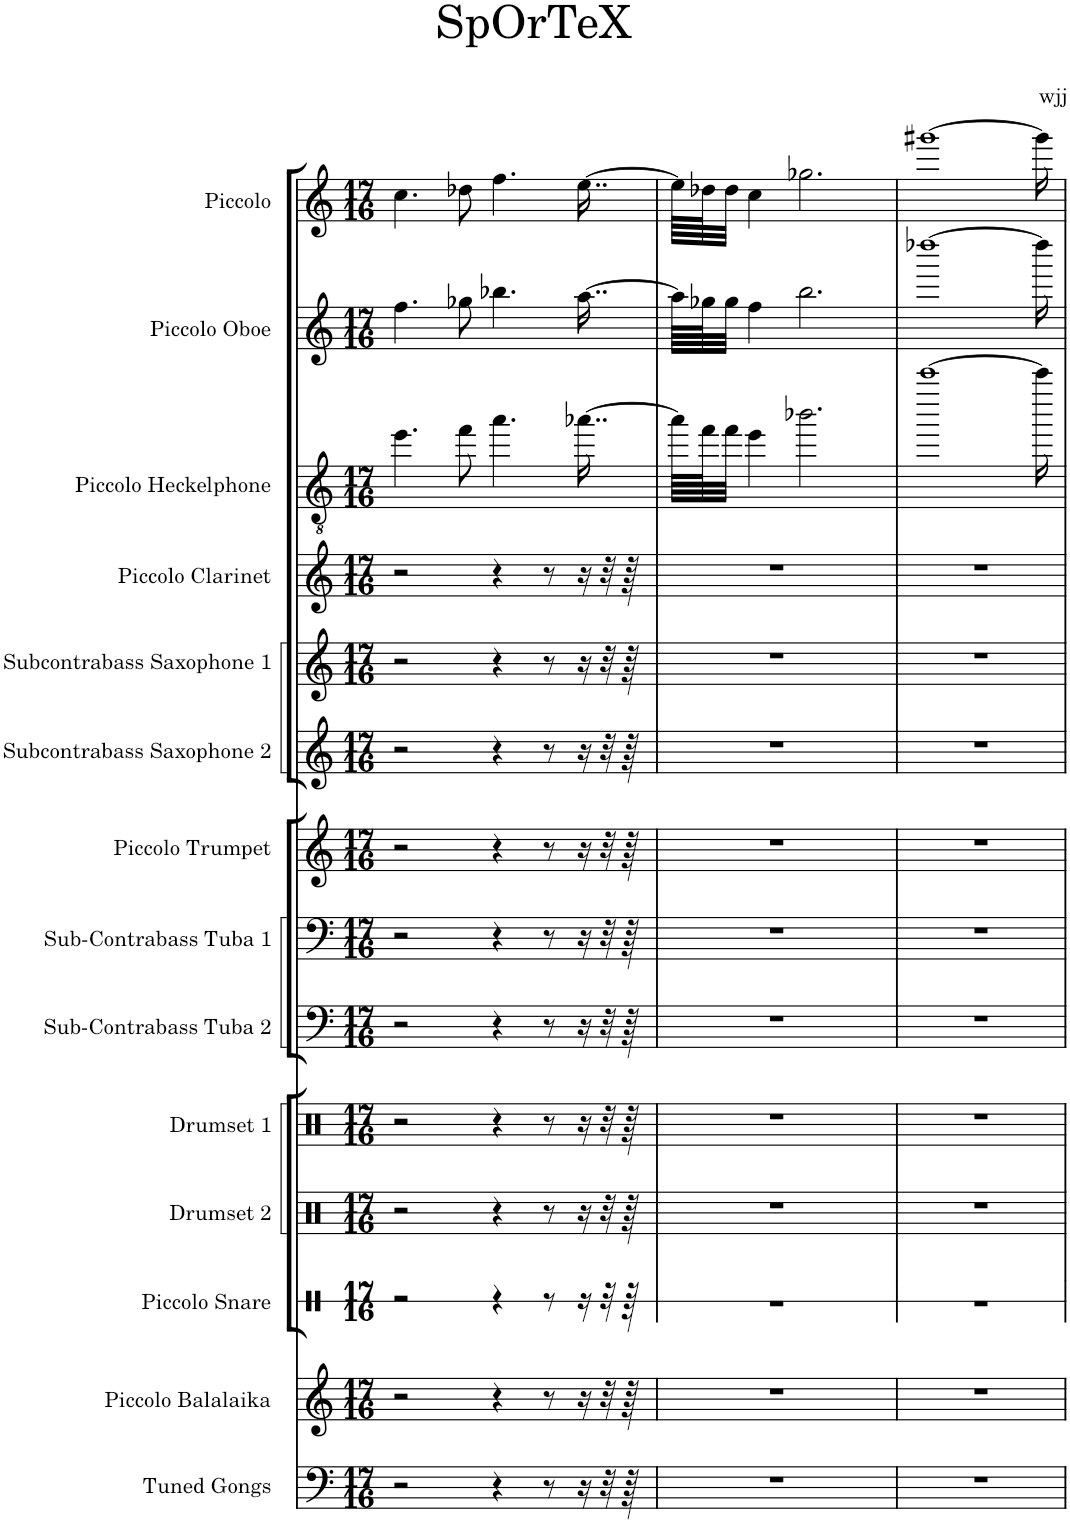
**kern	**kern	**kern	**kern	**kern	**kern	**kern	**kern	**kern	**kern	**kern	**kern	**kern	**kern
*part14	*part13	*part12	*part11	*part10	*part9	*part8	*part7	*part6	*part5	*part4	*part3	*part2	*part1
*staff14	*staff13	*staff12	*staff11	*staff10	*staff9	*staff8	*staff7	*staff6	*staff5	*staff4	*staff3	*staff2	*staff1
*I"Tuned Gongs	*I"Piccolo Balalaika	*I"Piccolo Snare	*I"Drumset 2	*I"Drumset 1	*I"Sub-Contrabass Tuba 2	*I"Sub-Contrabass Tuba 1	*I"Piccolo Trumpet	*I"Subcontrabass Saxophone 2	*I"Subcontrabass Saxophone 1	*I"Piccolo Clarinet	*I"Piccolo Heckelphone	*I"Piccolo Oboe	*I"Piccolo
*I'Td. Gon.	*I'Pic. Bal.	*I'Picc. Sn.	*I'D. Set 2	*I'D. Set 1	*I'SCb. Tb. 2	*I'SCb. Tb. 1	*I'P. Tpt.	*I'Scb. Sax. 2	*I'Scb. Sax. 1	*I'P. Cl.	*I'P. Hph.	*I'P. Ob.	*I'Picc.
*	*	*stria1	*	*	*	*	*	*	*	*	*	*	*
*clefF4	*clefG2	*clefX	*clefX	*clefX	*clefF4	*clefF4	*clefG2	*clefG2	*clefG2	*clefG2	*clefGv2	*clefG2	*clefG2
*	*	*	*	*	*	*	*Trd-6c-10	*Trd22c38	*Trd22c38	*Trd-5c-8	*	*Trd-2c-3	*Trd-7c-12
*k[]	*k[]	*k[]	*k[]	*k[]	*k[]	*k[]	*k[]	*k[]	*k[]	*k[]	*k[]	*k[]	*k[]
*M17/16	*M17/16	*M17/16	*M17/16	*M17/16	*M17/16	*M17/16	*M17/16	*M17/16	*M17/16	*M17/16	*M17/16	*M17/16	*M17/16
=	=	=	=	=	=	=	=	=	=	=	=	=	=
2r	2r	2r	2r	2r	2r	2r	2r	2r	2r	2r	4.ee\	4.ff\	4.cc\
.	.	.	.	.	.	.	.	.	.	.	8ff\	8gg-X\	8dd-X\
4r	4r	4r	4r	4r	4r	4r	4r	4r	4r	4r	4.aa\	4.bb-X\	4.ff\
8r	8r	8r	8r	8r	8r	8r	8r	8r	8r	8r	.	.	.
16r	16r	16r	16r	16r	16r	16r	16r	16r	16r	16r	[16..aa-X\	[16..aa\	[16..ee\
32r	32r	32r	32r	32r	32r	32r	32r	32r	32r	32r	.	.	.
64r	64r	64r	64r	64r	64r	64r	64r	64r	64r	64r	.	.	.
=1	=1	=1	=1	=1	=1	=1	=1	=1	=1	=1	=1	=1	=1
16%17r	16%17r	16%17r	16%17r	16%17r	16%17r	16%17r	16%17r	16%17r	16%17r	16%17r	64aa-\LLLL]	64aa\LLLL]	64ee\LLLL]
.	.	.	.	.	.	.	.	.	.	.	64ff\J	64gg-X\J	64dd-X\J
.	.	.	.	.	.	.	.	.	.	.	32ff\JJJ	32gg-\JJJ	32dd-\JJJ
.	.	.	.	.	.	.	.	.	.	.	4ee\	4ff\	4cc\
.	.	.	.	.	.	.	.	.	.	.	2.bb-X\	2.bb\	2.gg-X\
=2	=2	=2	=2	=2	=2	=2	=2	=2	=2	=2	=2	=2	=2
16%17r	16%17r	16%17r	16%17r	16%17r	16%17r	16%17r	16%17r	16%17r	16%17r	16%17r	[1cccc	[1dddd-X	[1ggg#X
.	.	.	.	.	.	.	.	.	.	.	16cccc\]	16dddd-\]	16ggg#\]
=	=	=	=	=	=	=	=	=	=	=	=	=	=
*-	*-	*-	*-	*-	*-	*-	*-	*-	*-	*-	*-	*-	*-
